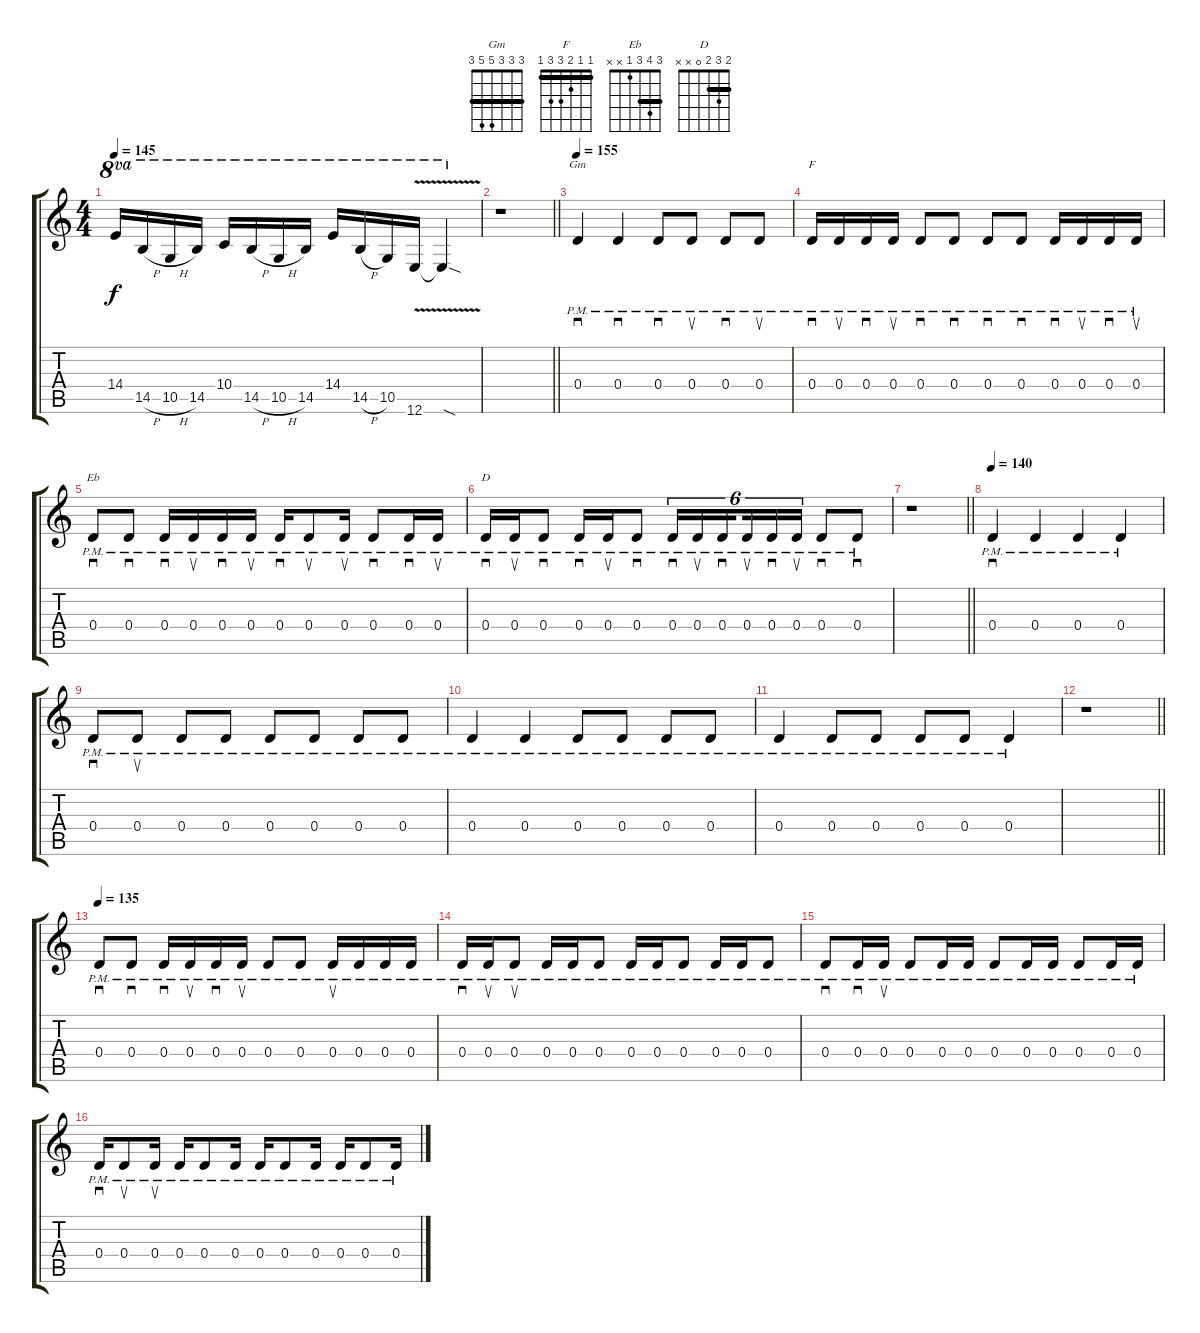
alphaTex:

\track "" {instrument overdrivenguitar}
\staff {score tabs}
\tuning (E4 B3 G3 D3 A2 E2) {hide}
\chord ("Gm" 3 3 3 5 5 3) {barre 3}
\chord ("F" 1 1 2 3 3 1) {barre 1}
\chord ("Eb" 3 4 3 1 x x) {barre 3}
\chord ("D" 2 3 2 0 x x) {barre 2}
\ts (4 4)
\tempo 145
\clef g2
\ks c
14.4.16{ot 8va dy f} 14.5{h}.16{ot 8va} 10.5{h}.16{ot 8va} 14.5.16{ot 8va} 10.4.16{ot 8va} 14.5{h}.16{ot 8va} 10.5{h}.16{ot 8va} 14.5.16{ot 8va} 14.4.16{ot 8va} 14.5{h}.16{ot 8va} 10.5.16{ot 8va} 12.6{v}.16{ot 8va} 12.6{sod t}.4{ot 8va} |
\barLineRight lightlight
r.1 |
\section ("" "")
\tempo 155
0.4{pm}.4{sd ch "Gm"} 0.4{pm}.4{sd} 0.4{pm}.8{sd} 0.4{pm}.8{su} 0.4{pm}.8{sd} 0.4{pm}.8{su} |
0.4{pm}.16{sd ch "F"} 0.4{pm}.16{su} 0.4{pm}.16{sd} 0.4{pm}.16{su} 0.4{pm}.8{sd} 0.4{pm}.8{sd} 0.4{pm}.8{sd} 0.4{pm}.8{sd} 0.4{pm}.16{sd} 0.4{pm}.16{su} 0.4{pm}.16{sd} 0.4{pm}.16{su} |
0.4{pm}.8{sd ch "Eb"} 0.4{pm}.8{sd} 0.4{pm}.16{sd} 0.4{pm}.16{su} 0.4{pm}.16{sd} 0.4{pm}.16{su} 0.4{pm}.16{sd} 0.4{pm}.8{su} 0.4{pm}.16{su} 0.4{pm}.8{sd} 0.4{pm}.16{sd} 0.4{pm}.16{su} |
0.4{pm}.16{sd ch "D"} 0.4{pm}.16{su} 0.4{pm}.8{sd} 0.4{pm}.16{sd} 0.4{pm}.16{su} 0.4{pm}.8{sd} 0.4{pm}.16{sd tu (6 4)} 0.4{pm}.16{su tu (6 4)} 0.4{pm}.16{sd tu (6 4) beam splitsecondary} 0.4{pm}.16{su tu (6 4)} 0.4{pm}.16{sd tu (6 4)} 0.4{pm}.16{su tu (6 4)} 0.4{pm}.8{sd} 0.4{pm}.8{sd} |
\barLineRight lightlight
r.1 |
\section ("" "")
\tempo 140
0.4{pm}.4{sd} 0.4{pm}.4 0.4{pm}.4 0.4{pm}.4 |
0.4{pm}.8{sd} 0.4{pm}.8{su} 0.4{pm}.8 0.4{pm}.8 0.4{pm}.8 0.4{pm}.8 0.4{pm}.8 0.4{pm}.8 |
0.4{pm}.4 0.4{pm}.4 0.4{pm}.8 0.4{pm}.8 0.4{pm}.8 0.4{pm}.8 |
0.4{pm}.4 0.4{pm}.8 0.4{pm}.8 0.4{pm}.8 0.4{pm}.8 0.4{pm}.4 |
\barLineRight lightlight
r.1 |
\section ("" "")
\tempo 135
0.4{pm}.8{sd} 0.4{pm}.8{sd} 0.4{pm}.16{sd} 0.4{pm}.16{su} 0.4{pm}.16{sd} 0.4{pm}.16{su} 0.4{pm}.8 0.4{pm}.8 0.4{pm}.16{su} 0.4{pm}.16 0.4{pm}.16 0.4{pm}.16 |
0.4{pm}.16{sd} 0.4{pm}.16{su} 0.4{pm}.8{su} 0.4{pm}.16 0.4{pm}.16 0.4{pm}.8 0.4{pm}.16 0.4{pm}.16 0.4{pm}.8 0.4{pm}.16 0.4{pm}.16 0.4{pm}.8 |
0.4{pm}.8{sd} 0.4{pm}.16{sd} 0.4{pm}.16{su} 0.4{pm}.8 0.4{pm}.16 0.4{pm}.16 0.4{pm}.8 0.4{pm}.16 0.4{pm}.16 0.4{pm}.8 0.4{pm}.16 0.4{pm}.16 |
0.4{pm}.16{sd} 0.4{pm}.8{su} 0.4{pm}.16{su} 0.4{pm}.16 0.4{pm}.8 0.4{pm}.16 0.4{pm}.16 0.4{pm}.8 0.4{pm}.16 0.4{pm}.16 0.4{pm}.8 0.4{pm}.16
